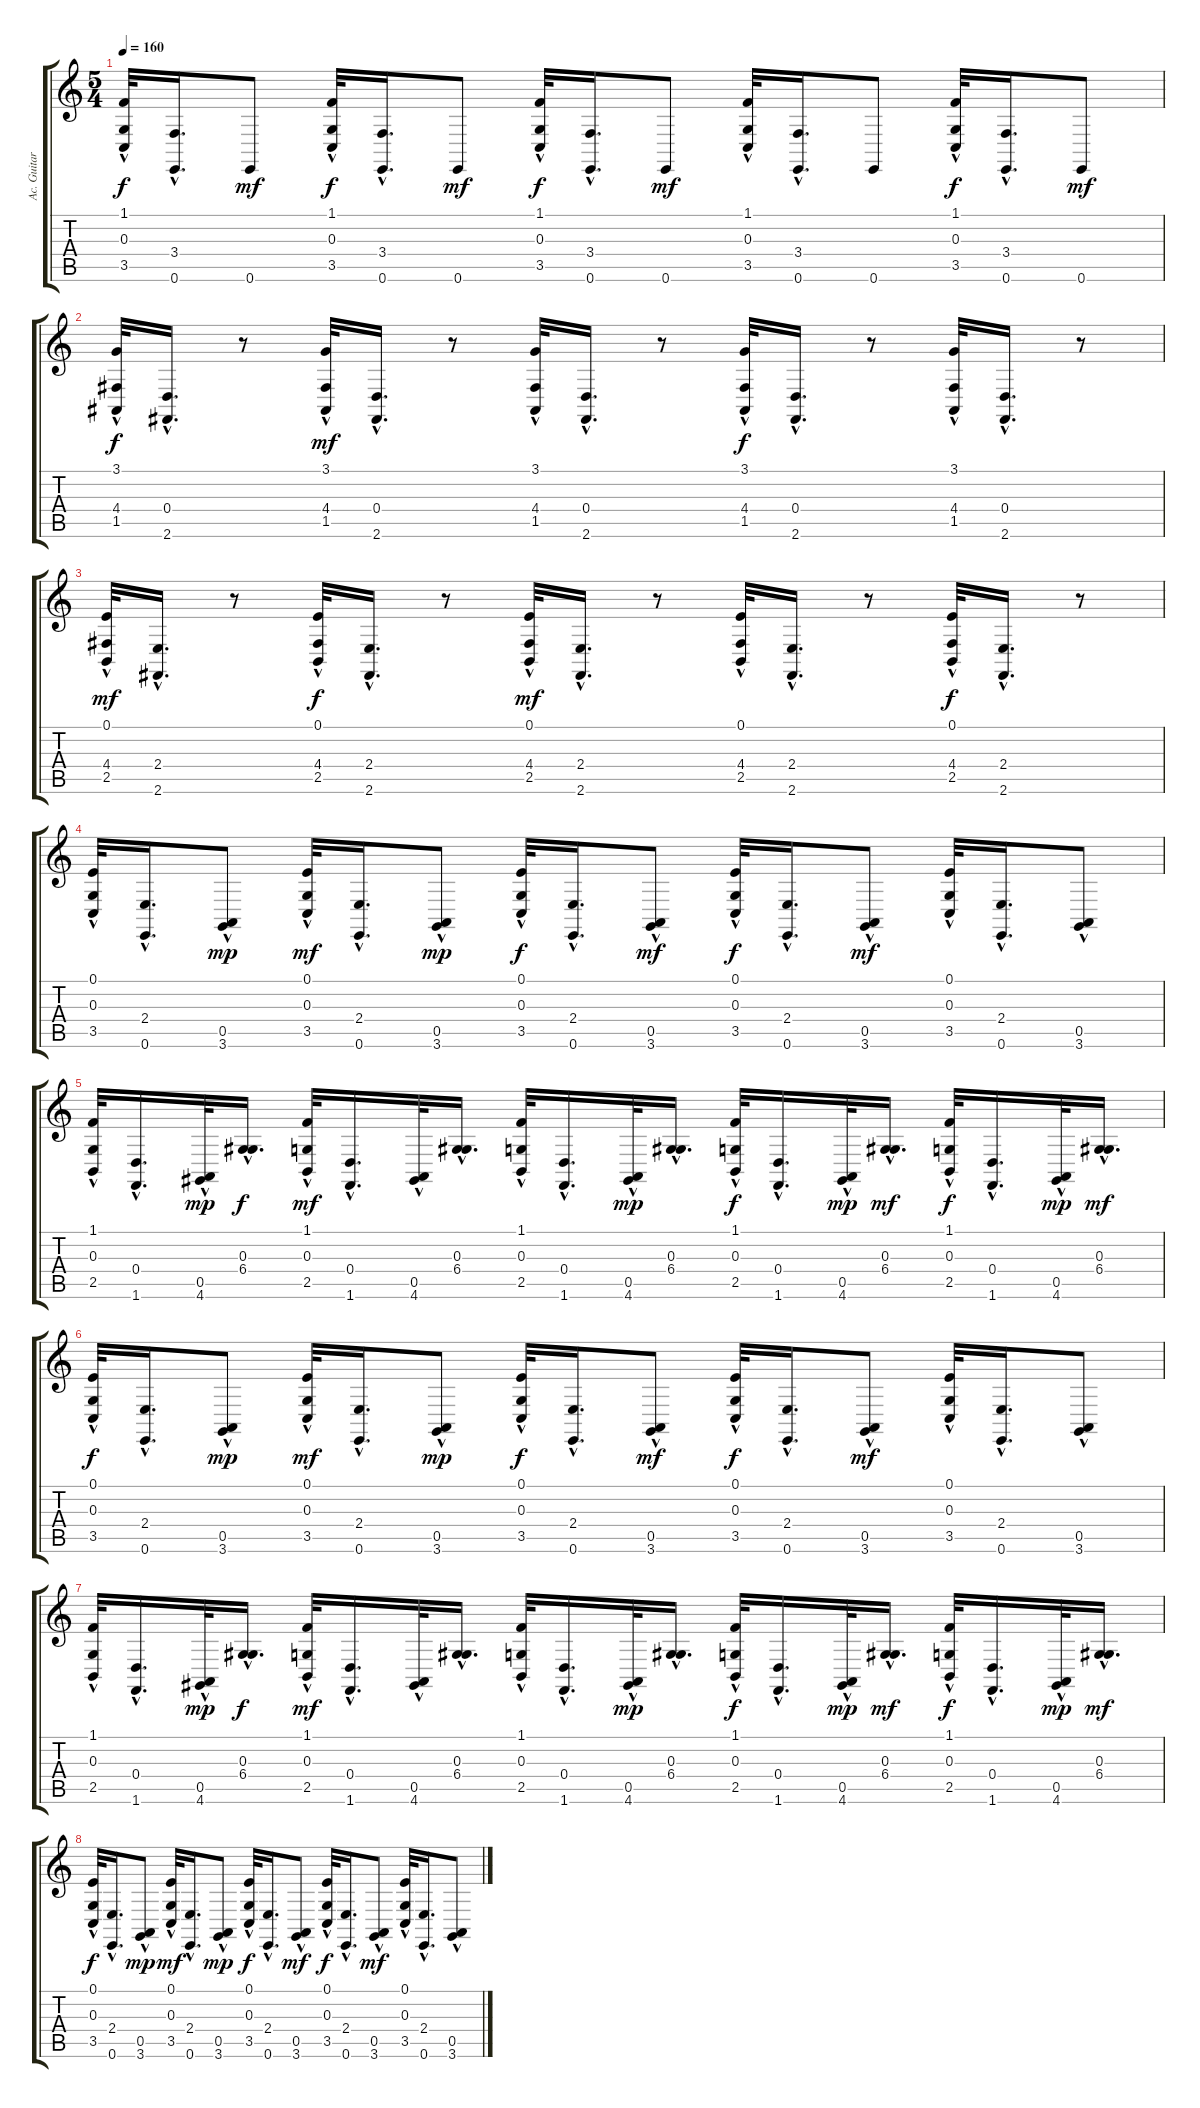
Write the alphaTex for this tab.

\track ("Ac. Guitar" "Ac. Guitar") {instrument acousticgrandpiano}
\staff {score tabs}
\tuning (E4 B3 G3 D3 A2 E2) {hide}
\ts (5 4)
\tempo 160
\clef g2
\ks c
(1.1 0.3 3.5{hac}).32{dy f} (3.4{hac} 0.6{hac}).16{d} 0.6.8{dy mf} (1.1 0.3 3.5{hac}).32{dy f} (3.4{hac} 0.6{hac}).16{d} 0.6.8{dy mf} (1.1 0.3 3.5{hac}).32{dy f} (3.4{hac} 0.6{hac}).16{d} 0.6.8{dy mf} (1.1 0.3 3.5{hac}).32 (3.4{hac} 0.6{hac}).16{d} 0.6.8 (1.1 0.3 3.5{hac}).32{dy f} (3.4{hac} 0.6{hac}).16{d} 0.6.8{dy mf} |
(3.1 4.4 1.5{hac}).32{dy f} (0.4{hac} 2.6{hac}).16{d} r.8 (3.1 4.4 1.5{hac}).32{dy mf} (0.4{hac} 2.6{hac}).16{d} r.8 (3.1 4.4 1.5{hac}).32 (0.4{hac} 2.6{hac}).16{d} r.8 (3.1 4.4 1.5{hac}).32{dy f} (0.4{hac} 2.6{hac}).16{d} r.8 (3.1 4.4 1.5{hac}).32 (0.4{hac} 2.6{hac}).16{d} r.8 |
(0.1 4.4 2.5{hac}).32{dy mf} (2.4{hac} 2.6{hac}).16{d} r.8 (0.1 4.4 2.5{hac}).32{dy f} (2.4{hac} 2.6{hac}).16{d} r.8 (0.1 4.4 2.5{hac}).32{dy mf} (2.4{hac} 2.6{hac}).16{d} r.8 (0.1 4.4 2.5{hac}).32 (2.4{hac} 2.6{hac}).16{d} r.8 (0.1 4.4 2.5{hac}).32{dy f} (2.4{hac} 2.6{hac}).16{d} r.8 |
(0.1 0.3 3.5{hac}).32 (2.4{hac} 0.6{hac}).16{d} (0.5 3.6{hac}).8{dy mp} (0.1 0.3 3.5{hac}).32{dy mf} (2.4{hac} 0.6{hac}).16{d} (0.5 3.6{hac}).8{dy mp} (0.1 0.3 3.5{hac}).32{dy f} (2.4{hac} 0.6{hac}).16{d} (0.5 3.6{hac}).8{dy mf} (0.1 0.3 3.5{hac}).32{dy f} (2.4{hac} 0.6{hac}).16{d} (0.5 3.6{hac}).8{dy mf} (0.1 0.3 3.5{hac}).32 (2.4{hac} 0.6{hac}).16{d} (0.5 3.6{hac}).8 |
(1.1 0.3 2.5{hac}).32 (0.4{hac} 1.6{hac}).16{d} (0.5 4.6{hac}).32{dy mp} (0.3{hac} 6.4{hac}).16{d dy f} (1.1 0.3 2.5{hac}).32{dy mf} (0.4{hac} 1.6{hac}).16{d} (0.5 4.6{hac}).32 (0.3{hac} 6.4{hac}).16{d} (1.1 0.3 2.5{hac}).32 (0.4{hac} 1.6{hac}).16{d} (0.5 4.6{hac}).32{dy mp} (0.3{hac} 6.4{hac}).16{d} (1.1 0.3 2.5{hac}).32{dy f} (0.4{hac} 1.6{hac}).16{d} (0.5 4.6{hac}).32{dy mp} (0.3{hac} 6.4{hac}).16{d dy mf} (1.1 0.3 2.5{hac}).32{dy f} (0.4{hac} 1.6{hac}).16{d} (0.5 4.6{hac}).32{dy mp} (0.3{hac} 6.4{hac}).16{d dy mf} |
(0.1 0.3 3.5{hac}).32{dy f} (2.4{hac} 0.6{hac}).16{d} (0.5 3.6{hac}).8{dy mp} (0.1 0.3 3.5{hac}).32{dy mf} (2.4{hac} 0.6{hac}).16{d} (0.5 3.6{hac}).8{dy mp} (0.1 0.3 3.5{hac}).32{dy f} (2.4{hac} 0.6{hac}).16{d} (0.5 3.6{hac}).8{dy mf} (0.1 0.3 3.5{hac}).32{dy f} (2.4{hac} 0.6{hac}).16{d} (0.5 3.6{hac}).8{dy mf} (0.1 0.3 3.5{hac}).32 (2.4{hac} 0.6{hac}).16{d} (0.5 3.6{hac}).8 |
(1.1 0.3 2.5{hac}).32 (0.4{hac} 1.6{hac}).16{d} (0.5 4.6{hac}).32{dy mp} (0.3{hac} 6.4{hac}).16{d dy f} (1.1 0.3 2.5{hac}).32{dy mf} (0.4{hac} 1.6{hac}).16{d} (0.5 4.6{hac}).32 (0.3{hac} 6.4{hac}).16{d} (1.1 0.3 2.5{hac}).32 (0.4{hac} 1.6{hac}).16{d} (0.5 4.6{hac}).32{dy mp} (0.3{hac} 6.4{hac}).16{d} (1.1 0.3 2.5{hac}).32{dy f} (0.4{hac} 1.6{hac}).16{d} (0.5 4.6{hac}).32{dy mp} (0.3{hac} 6.4{hac}).16{d dy mf} (1.1 0.3 2.5{hac}).32{dy f} (0.4{hac} 1.6{hac}).16{d} (0.5 4.6{hac}).32{dy mp} (0.3{hac} 6.4{hac}).16{d dy mf} |
(0.1 0.3 3.5{hac}).32{dy f} (2.4{hac} 0.6{hac}).16{d} (0.5 3.6{hac}).8{dy mp} (0.1 0.3 3.5{hac}).32{dy mf} (2.4{hac} 0.6{hac}).16{d} (0.5 3.6{hac}).8{dy mp} (0.1 0.3 3.5{hac}).32{dy f} (2.4{hac} 0.6{hac}).16{d} (0.5 3.6{hac}).8{dy mf} (0.1 0.3 3.5{hac}).32{dy f} (2.4{hac} 0.6{hac}).16{d} (0.5 3.6{hac}).8{dy mf} (0.1 0.3 3.5{hac}).32 (2.4{hac} 0.6{hac}).16{d} (0.5 3.6{hac}).8
